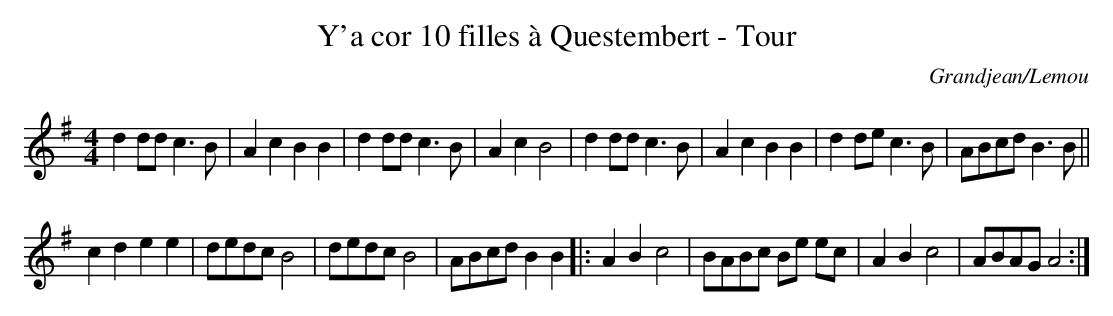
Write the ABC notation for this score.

X:1
T:Y'a cor 10 filles à Questembert - Tour
C:Grandjean/Lemou
M:4/4
L:1/8
K:G
d2dd c3B|A2c2 B2B2|d2dd c3B|A2c2 B4|\
d2dd c3B|A2c2 B2B2|d2de c3B|ABcd B3B||
c2d2e2e2|dedc B4|dedc B4|ABcd B2B2\
|:A2B2 c4|BABc Be ec|A2B2 c4|ABAG A4:|
